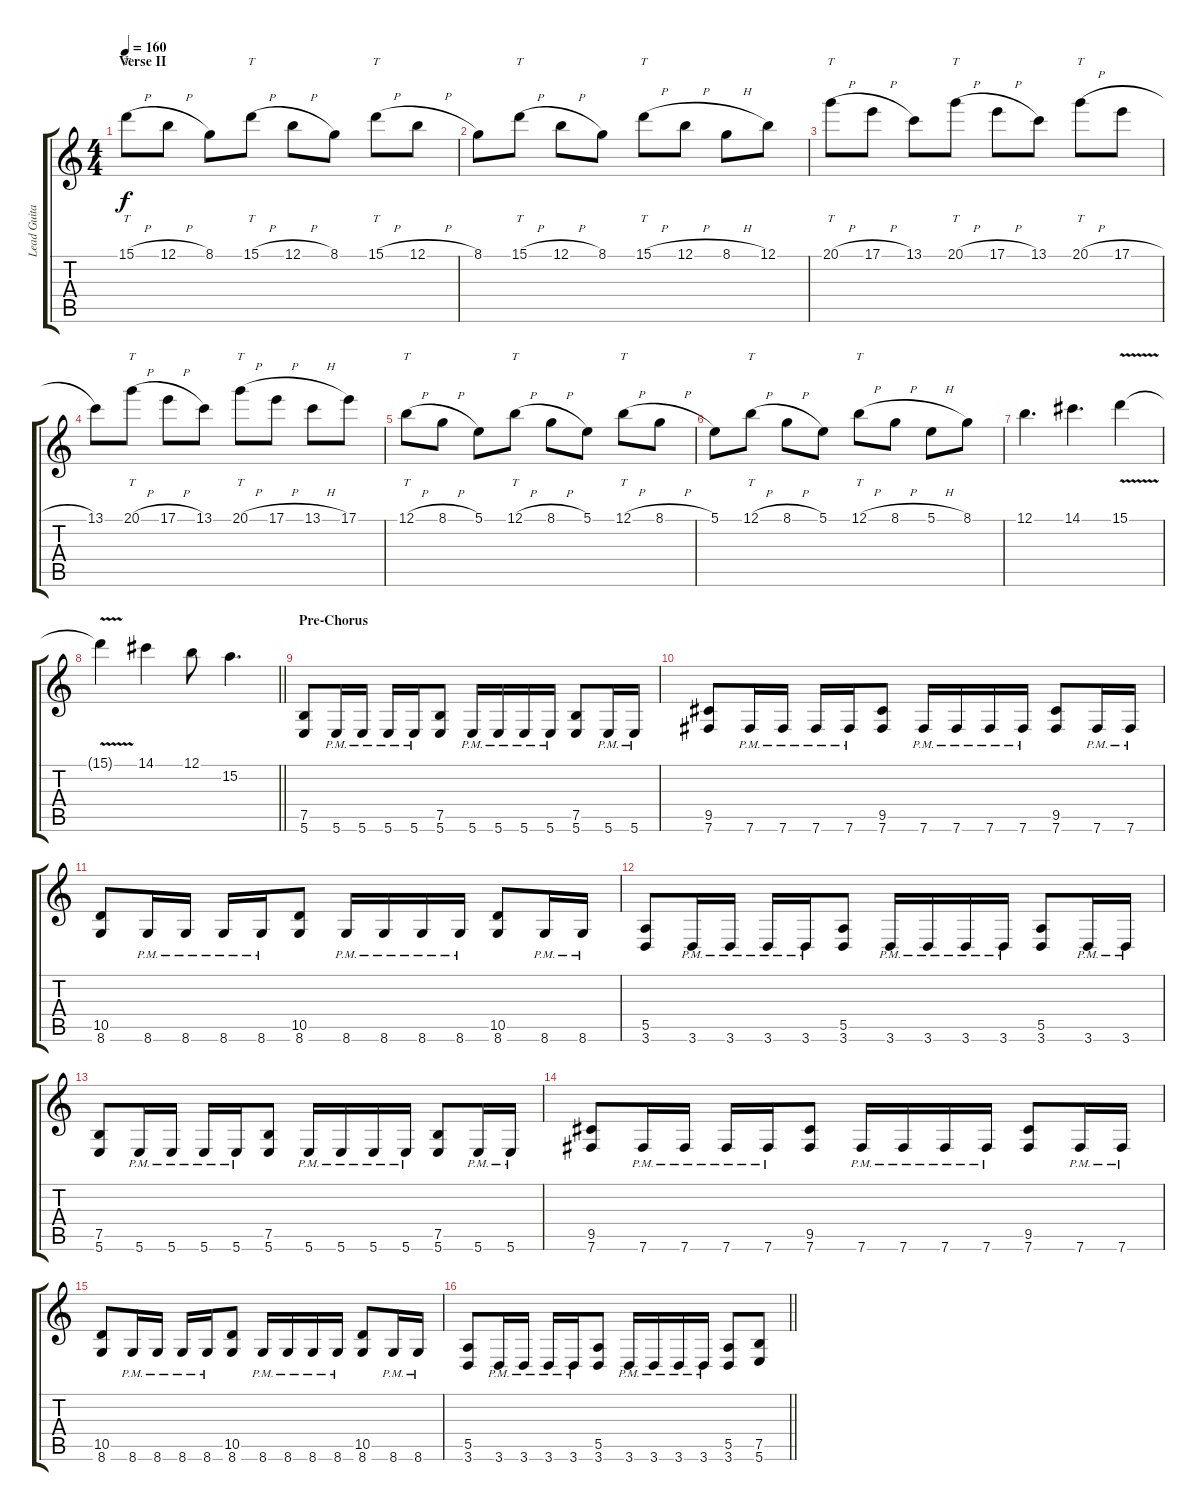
\track ("Lead Guitar" "Lead Guita") {instrument overdrivenguitar}
\staff {score tabs}
\tuning (B3 Gb3 D3 A2 E2 B1) {hide}
\ts (4 4)
\section ("" "Verse II")
\tempo 160
\clef g2
\ks c
15.1{h}.8{tt dy f} 12.1{h}.8 8.1.8 15.1{h}.8{tt} 12.1{h}.8 8.1.8 15.1{h}.8{tt} 12.1{h}.8 |
8.1.8 15.1{h}.8{tt} 12.1{h}.8 8.1.8 15.1{h}.8{tt} 12.1{h}.8 8.1{h}.8 12.1.8 |
20.1{h}.8{tt} 17.1{h}.8 13.1.8 20.1{h}.8{tt} 17.1{h}.8 13.1.8 20.1{h}.8{tt} 17.1{h}.8 |
13.1.8 20.1{h}.8{tt} 17.1{h}.8 13.1.8 20.1{h}.8{tt} 17.1{h}.8 13.1{h}.8 17.1.8 |
12.1{h}.8{tt} 8.1{h}.8 5.1.8 12.1{h}.8{tt} 8.1{h}.8 5.1.8 12.1{h}.8{tt} 8.1{h}.8 |
5.1.8 12.1{h}.8{tt} 8.1{h}.8 5.1.8 12.1{h}.8{tt} 8.1{h}.8 5.1{h}.8 8.1.8 |
12.1.4{d} 14.1.4{d} 15.1{v}.4 |
\barLineRight lightlight
15.1{t}.4 14.1.4 12.1.8 15.2.4{d} |
\section ("" "Pre-Chorus")
(7.5 5.6).8 5.6{pm}.16 5.6{pm}.16 5.6{pm}.16 5.6{pm}.16 (7.5 5.6).8 5.6{pm}.16 5.6{pm}.16 5.6{pm}.16 5.6{pm}.16 (7.5 5.6).8 5.6{pm}.16 5.6{pm}.16 |
(9.5 7.6).8 7.6{pm}.16 7.6{pm}.16 7.6{pm}.16 7.6{pm}.16 (9.5 7.6).8 7.6{pm}.16 7.6{pm}.16 7.6{pm}.16 7.6{pm}.16 (9.5 7.6).8 7.6{pm}.16 7.6{pm}.16 |
(10.5 8.6).8 8.6{pm}.16 8.6{pm}.16 8.6{pm}.16 8.6{pm}.16 (10.5 8.6).8 8.6{pm}.16 8.6{pm}.16 8.6{pm}.16 8.6{pm}.16 (10.5 8.6).8 8.6{pm}.16 8.6{pm}.16 |
(5.5 3.6).8 3.6{pm}.16 3.6{pm}.16 3.6{pm}.16 3.6{pm}.16 (5.5 3.6).8 3.6{pm}.16 3.6{pm}.16 3.6{pm}.16 3.6{pm}.16 (5.5 3.6).8 3.6{pm}.16 3.6{pm}.16 |
(7.5 5.6).8 5.6{pm}.16 5.6{pm}.16 5.6{pm}.16 5.6{pm}.16 (7.5 5.6).8 5.6{pm}.16 5.6{pm}.16 5.6{pm}.16 5.6{pm}.16 (7.5 5.6).8 5.6{pm}.16 5.6{pm}.16 |
(9.5 7.6).8 7.6{pm}.16 7.6{pm}.16 7.6{pm}.16 7.6{pm}.16 (9.5 7.6).8 7.6{pm}.16 7.6{pm}.16 7.6{pm}.16 7.6{pm}.16 (9.5 7.6).8 7.6{pm}.16 7.6{pm}.16 |
(10.5 8.6).8 8.6{pm}.16 8.6{pm}.16 8.6{pm}.16 8.6{pm}.16 (10.5 8.6).8 8.6{pm}.16 8.6{pm}.16 8.6{pm}.16 8.6{pm}.16 (10.5 8.6).8 8.6{pm}.16 8.6{pm}.16 |
\barLineRight lightlight
(5.5 3.6).8 3.6{pm}.16 3.6{pm}.16 3.6{pm}.16 3.6{pm}.16 (5.5 3.6).8 3.6{pm}.16 3.6{pm}.16 3.6{pm}.16 3.6{pm}.16 (5.5 3.6).8 (7.5 5.6).8
